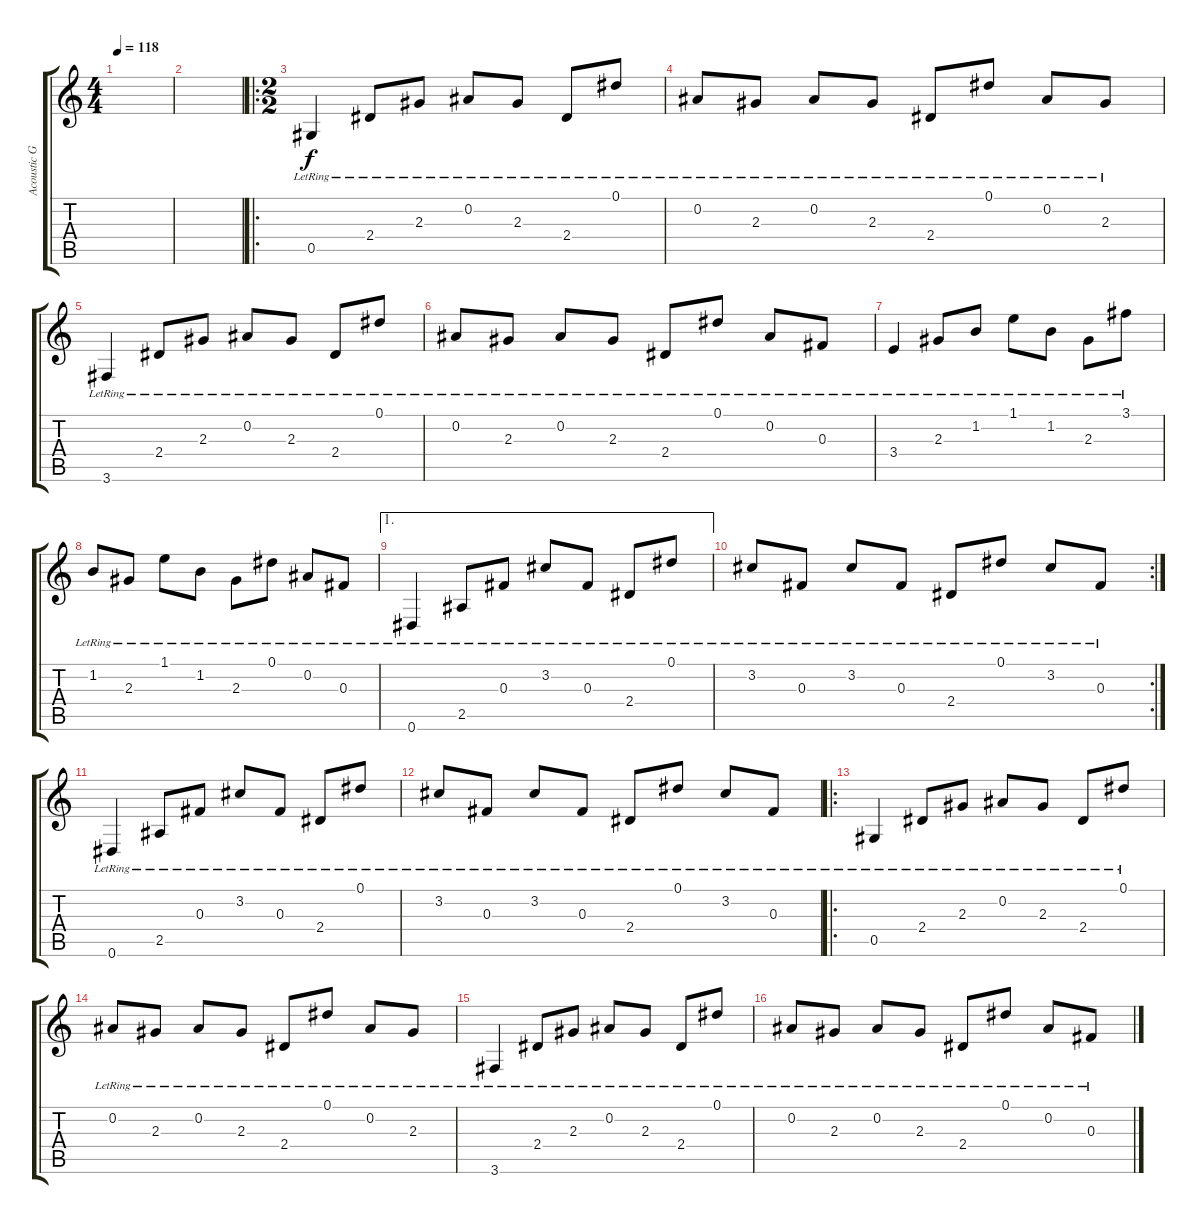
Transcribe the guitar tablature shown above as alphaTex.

\track ("Acoustic Guitar" "Acoustic G") {instrument acousticguitarsteel}
\staff {score tabs}
\tuning (Eb4 Bb3 Gb3 Db3 Ab2 Eb2) {hide}
\ts (4 4)
\tempo 118
\clef g2
\ks c
|
|
\ro
\ts (2 2)
0.5{lr}.4 2.4{lr}.8 2.3{lr}.8 0.2{lr}.8 2.3{lr}.8 2.4{lr}.8 0.1{lr}.8 |
0.2{lr}.8 2.3{lr}.8 0.2{lr}.8 2.3{lr}.8 2.4{lr}.8 0.1{lr}.8 0.2{lr}.8 2.3{lr}.8 |
3.6{lr}.4 2.4{lr}.8 2.3{lr}.8 0.2{lr}.8 2.3{lr}.8 2.4{lr}.8 0.1{lr}.8 |
0.2{lr}.8 2.3{lr}.8 0.2{lr}.8 2.3{lr}.8 2.4{lr}.8 0.1{lr}.8 0.2{lr}.8 0.3{lr}.8 |
3.4{lr}.4 2.3{lr}.8 1.2{lr}.8 1.1{lr}.8 1.2{lr}.8 2.3{lr}.8 3.1{lr}.8 |
1.2{lr}.8 2.3{lr}.8 1.1{lr}.8 1.2{lr}.8 2.3{lr}.8 0.1{lr}.8 0.2{lr}.8 0.3{lr}.8 |
\ae 1
0.6{lr}.4 2.5{lr}.8 0.3{lr}.8 3.2{lr}.8 0.3{lr}.8 2.4{lr}.8 0.1{lr}.8 |
\rc 2
3.2{lr}.8 0.3{lr}.8 3.2{lr}.8 0.3{lr}.8 2.4{lr}.8 0.1{lr}.8 3.2{lr}.8 0.3{lr}.8 |
0.6{lr}.4 2.5{lr}.8 0.3{lr}.8 3.2{lr}.8 0.3{lr}.8 2.4{lr}.8 0.1{lr}.8 |
3.2{lr}.8 0.3{lr}.8 3.2{lr}.8 0.3{lr}.8 2.4{lr}.8 0.1{lr}.8 3.2{lr}.8 0.3{lr}.8 |
\ro
0.5{lr}.4 2.4{lr}.8 2.3{lr}.8 0.2{lr}.8 2.3{lr}.8 2.4{lr}.8 0.1{lr}.8 |
0.2{lr}.8 2.3{lr}.8 0.2{lr}.8 2.3{lr}.8 2.4{lr}.8 0.1{lr}.8 0.2{lr}.8 2.3{lr}.8 |
3.6{lr}.4 2.4{lr}.8 2.3{lr}.8 0.2{lr}.8 2.3{lr}.8 2.4{lr}.8 0.1{lr}.8 |
0.2{lr}.8 2.3{lr}.8 0.2{lr}.8 2.3{lr}.8 2.4{lr}.8 0.1{lr}.8 0.2{lr}.8 0.3{lr}.8
